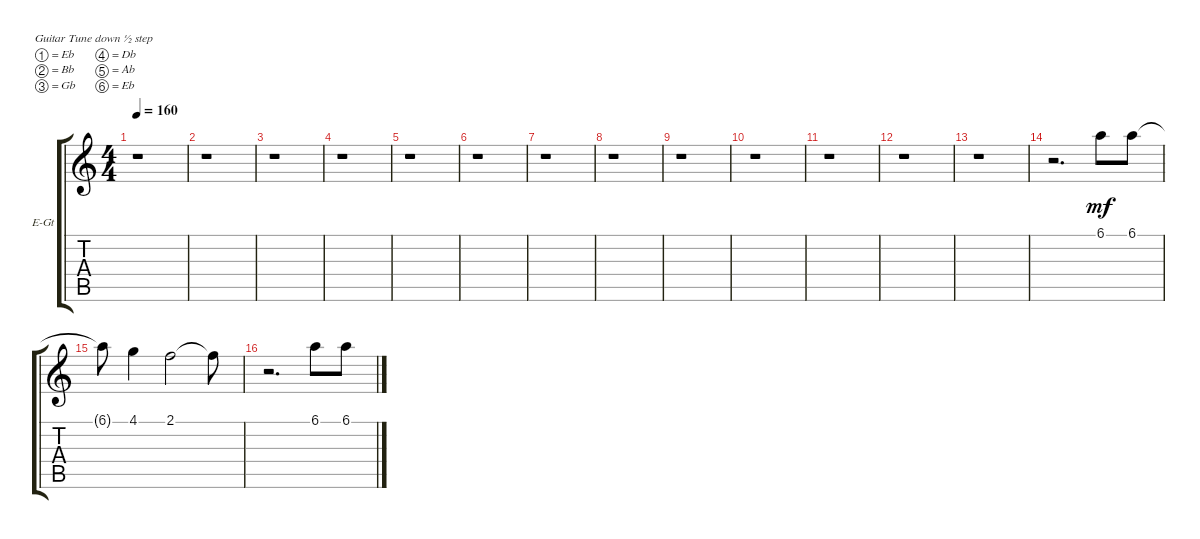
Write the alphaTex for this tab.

\bracketExtendMode groupsimilarinstruments
\firstSystemTrackNameOrientation horizontal
\otherSystemsTrackNameOrientation horizontal
\track ("Vocals" "E-Gt") {instrument electricguitarclean}
\staff {score tabs}
\tuning (Eb4 Bb3 Gb3 Db3 Ab2 Eb2)
\ts (4 4)
\tempo 160
\clef g2
\ks c
r.1{dy mf} |
r.1 |
r.1 |
r.1 |
r.1 |
r.1 |
r.1 |
r.1 |
r.1 |
r.1 |
r.1 |
r.1 |
r.1 |
r.2{d} 6.1.8 6.1.8 |
6.1{t}.8 4.1.4 2.1.2 2.1{t}.8 |
r.2{d} 6.1.8 6.1.8
